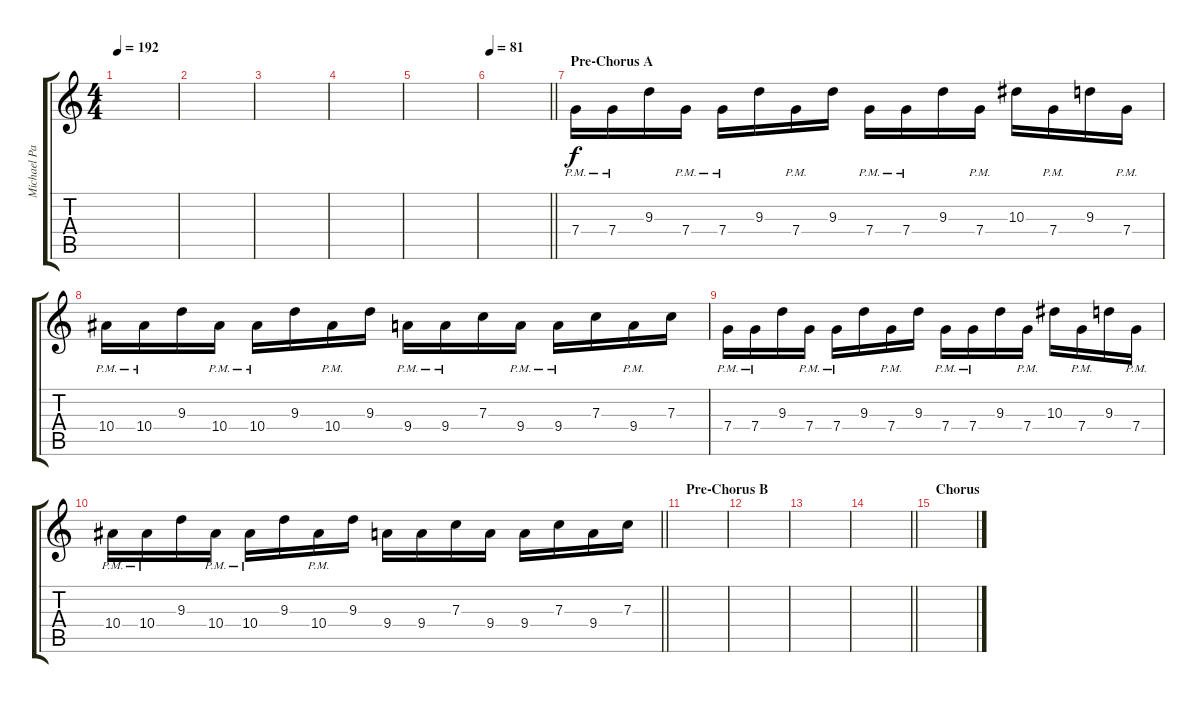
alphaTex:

\track ("Michael Paget" "Michael Pa") {instrument electricguitarclean}
\staff {score tabs}
\tuning (D4 A3 F3 C3 G2 C2) {hide}
\ts (4 4)
\tempo 192
\clef g2
\ks c
|
|
|
|
|
\tempo 81
\barLineRight lightlight
|
\section ("" "Pre-Chorus A")
7.4{pm}.16 7.4{pm}.16 9.3.16 7.4{pm}.16 7.4{pm}.16 9.3.16 7.4{pm}.16 9.3.16 7.4{pm}.16 7.4{pm}.16 9.3.16 7.4{pm}.16 10.3.16 7.4{pm}.16 9.3.16 7.4{pm}.16 |
10.4{pm}.16 10.4{pm}.16 9.3.16 10.4{pm}.16 10.4{pm}.16 9.3.16 10.4{pm}.16 9.3.16 9.4{pm}.16 9.4{pm}.16 7.3.16 9.4{pm}.16 9.4{pm}.16 7.3.16 9.4{pm}.16 7.3.16 |
7.4{pm}.16 7.4{pm}.16 9.3.16 7.4{pm}.16 7.4{pm}.16 9.3.16 7.4{pm}.16 9.3.16 7.4{pm}.16 7.4{pm}.16 9.3.16 7.4{pm}.16 10.3.16 7.4{pm}.16 9.3.16 7.4{pm}.16 |
\barLineRight lightlight
10.4{pm}.16 10.4{pm}.16 9.3.16 10.4{pm}.16 10.4{pm}.16 9.3.16 10.4{pm}.16 9.3.16 9.4.16 9.4.16 7.3.16 9.4.16 9.4.16 7.3.16 9.4.16 7.3.16 |
\section ("" "Pre-Chorus B")
|
|
|
\barLineRight lightlight
|
\section ("" "Chorus")
